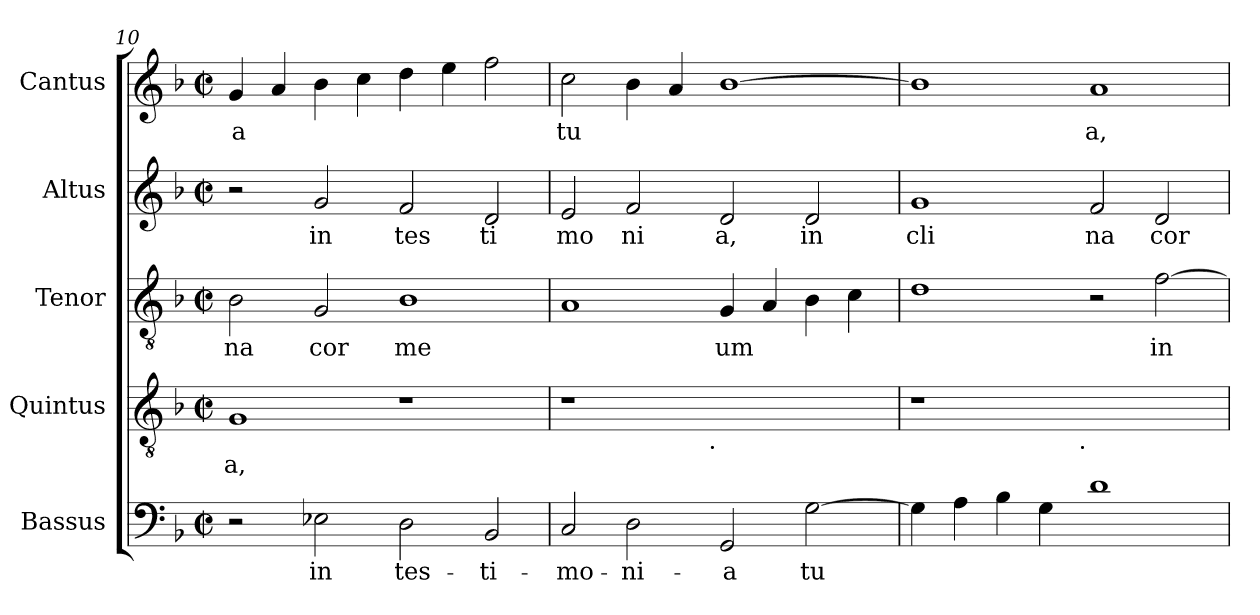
**kern	**text	**kern	**text	**kern	**text	**kern	**text	**kern	**text
*part5	*part5	*part4	*part4	*part3	*part3	*part2	*part2	*part1	*part1
*staff5	*staff5	*staff4	*staff4	*staff3	*staff3	*staff2	*staff2	*staff1	*staff1
*I"Bassus	*	*I"Quintus	*	*I"Tenor	*	*I"Altus	*	*I"Cantus	*
*clefF4	*	*clefGv2	*	*clefGv2	*	*clefG2	*	*clefG2	*
*k[b-]	*	*k[b-]	*	*k[b-]	*	*k[b-]	*	*k[b-]	*
*F:	*	*F:	*	*F:	*	*F:	*	*F:	*
*M2/2	*	*M2/2	*	*M2/2	*	*M2/2	*	*M2/2	*
*met(c|)	*	*met(c|)	*	*met(c|)	*	*met(c|)	*	*met(c|)	*
=10	=10	=10	=10	=10	=10	=10	=10	=10	=10
!	!	!	!LO:LY:b:cj	!	!LO:LY:b:cj	!	!	!	!LO:LY:b:cj
2r	.	1G	-a,	2B-\	na	2r	.	4g/	a
!	!	!	!	!	!	!	!	!	!LO:LY:b:cj
.	.	.	.	.	.	.	.	4a/	.
!	!LO:LY:b:cj	!	!	!	!LO:LY:b:cj	!	!LO:LY:b:cj	!	!LO:LY:b:cj
2E-X\	in	.	.	2G/	cor	2g/	in	4b-\	.
!	!	!	!	!	!	!	!	!	!LO:LY:b:cj
.	.	.	.	.	.	.	.	4cc\	.
!	!LO:LY:b:cj	!	!	!	!LO:LY:b:cj	!	!LO:LY:b:cj	!	!LO:LY:b:cj
2D\	tes-	1r	.	1B-	me	2f/	tes	4dd\	.
!	!	!	!	!	!	!	!	!	!LO:LY:b:cj
.	.	.	.	.	.	.	.	4ee\	.
!	!LO:LY:b:cj	!	!	!	!	!	!LO:LY:b:cj	!	!LO:LY:b:cj
2BB-/	-ti-	.	.	.	.	2d/	ti	2ff\	.
=11	=11	=11	=11	=11	=11	=11	=11	=11	=11
!	!LO:LY:b:cj	!	!	!	!LO:LY:b:cj	!	!LO:LY:b:cj	!	!LO:LY:b:cj
*	*	*^	*	*	*	*	*	*	*
2C/	-mo-	1r	2ryy	.	1A	.	2e/	mo	2cc\	tu
!	!LO:LY:b:cj	!	!	!	!	!	!	!LO:LY:b:cj	!	!LO:LY:b:cj
2D\	-ni-	.	4...ryy	.	.	.	2f/	ni	4b-\	.
!	!	!	!	!	!	!	!	!	!	!LO:LY:b:cj
.	.	.	.	.	.	.	.	.	4a/	.
!	!	!	!LO:TX:b:t=.	!	!	!	!	!	!	!
.	.	.	1ryy	.	.	.	.	.	.	.
!	!LO:LY:b:cj	!	!	!	!	!LO:LY:b:cj	!	!LO:LY:b:cj	!	!LO:LY:b:cj
2GG/	-a	1ryy	.	.	4G/	um	2d/	a,	[>1b-	.
!	!	!	!	!	!	!LO:LY:b:cj	!	!	!	!
.	.	.	.	.	4A/	.	.	.	.	.
!	!LO:LY:b:cj	!	!	!	!	!LO:LY:b:cj	!	!LO:LY:b:cj	!	!
[>2G\	tu-	.	.	.	4B-\	.	2d/	in	.	.
!	!	!	!	!	!	!LO:LY:b:cj	!	!	!	!
.	.	.	.	.	4c\	.	.	.	.	.
.	.	.	32ryy	.	.	.	.	.	.	.
=12	=12	=12	=12	=12	=12	=12	=12	=12	=12	=12
!	!LO:LY:b:cj	!	!	!	!	!LO:LY:b:cj	!	!LO:LY:b:cj	!	!LO:LY:b:cj
4G\]	--	1r	2ryy	.	1d	.	1g	cli	1b-]	.
!	!LO:LY:b:cj	!	!	!	!	!	!	!	!	!
4A\	--	.	.	.	.	.	.	.	.	.
!	!LO:LY:b:cj	!	!	!	!	!	!	!	!	!
4B-\	--	.	4...ryy	.	.	.	.	.	.	.
!	!LO:LY:b:cj	!	!	!	!	!	!	!	!	!
4G\	--	.	.	.	.	.	.	.	.	.
!	!	!	!LO:TX:b:t=.	!	!	!	!	!	!	!
.	.	.	1ryy	.	.	.	.	.	.	.
!	!LO:LY:b:cj	!	!	!	!	!	!	!LO:LY:b:cj	!	!LO:LY:b:cj
1d	--	1ryy	.	.	2r	.	2f/	na	1a	a,
!	!	!	!	!	!	!LO:LY:b:cj	!	!LO:LY:b:cj	!	!
.	.	.	.	.	[<2f\	in	2d/	cor	.	.
.	.	.	32ryy	.	.	.	.	.	.	.
*	*	*v	*v	*	*	*	*	*	*	*
=	=	=	=	=	=	=	=	=	=
*-	*-	*-	*-	*-	*-	*-	*-	*-	*-
